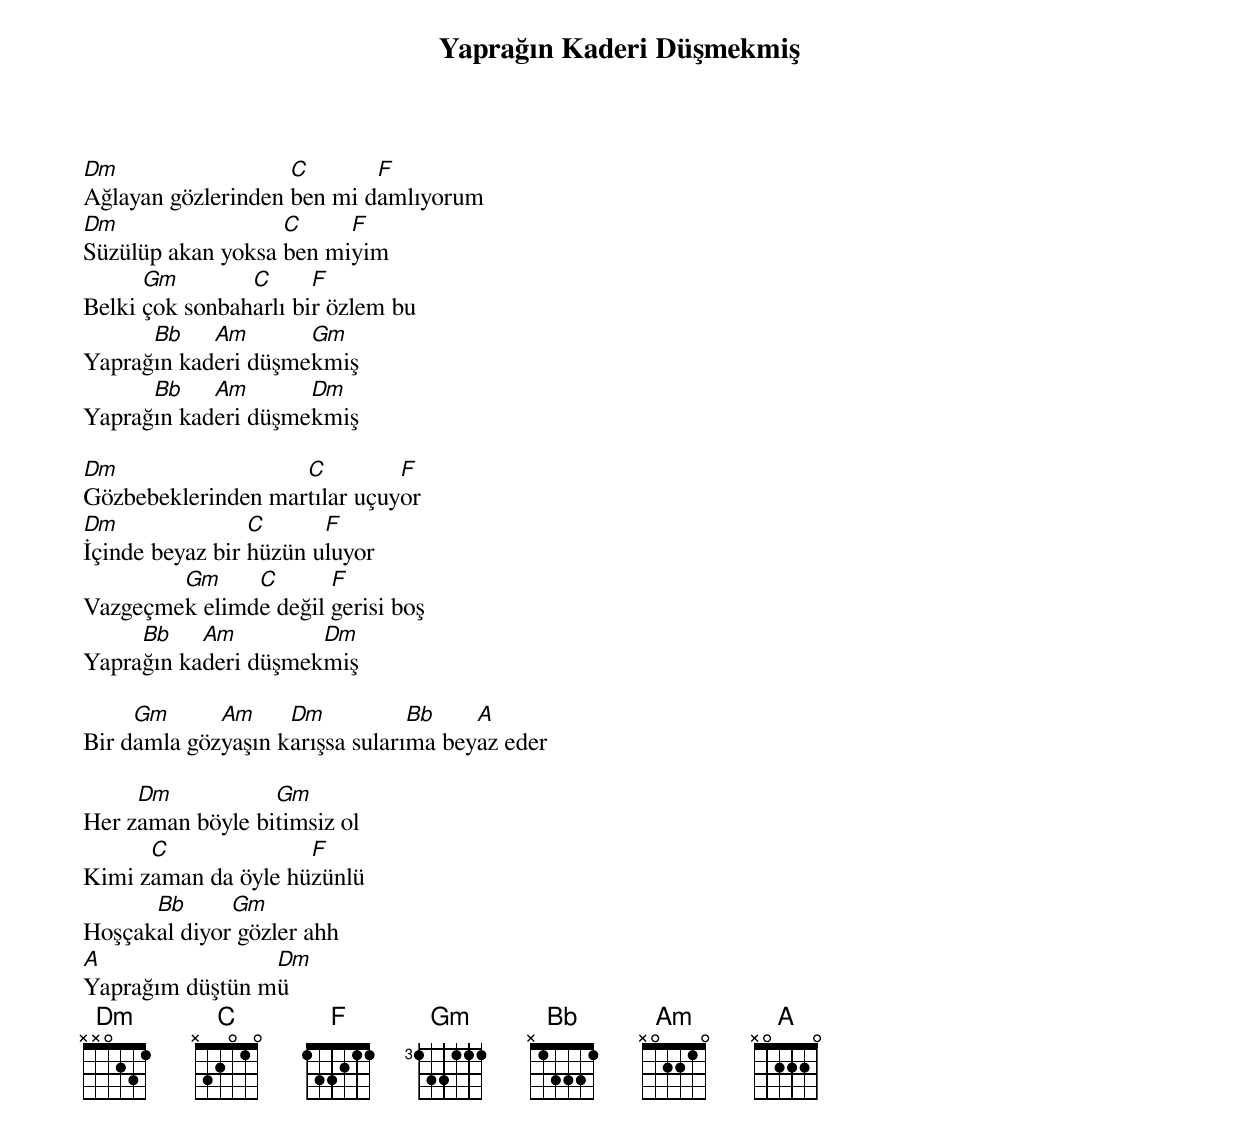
{title: Yaprağın Kaderi Düşmekmiş}
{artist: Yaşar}

Dm                  C       F
Ağlayan gözlerinden ben mi damlıyorum
Dm                 C     F
Süzülüp akan yoksa ben miyim
      Gm        C      F
Belki çok sonbaharlı bir özlem bu
      Bb    Am       Gm
Yaprağın kaderi düşmekmiş
      Bb    Am       Dm
Yaprağın kaderi düşmekmiş

Dm                  C         F
Gözbebeklerinden martılar uçuyor
Dm               C      F
İçinde beyaz bir hüzün uluyor
        Gm     C       F
Vazgeçmek elimde değil gerisi boş
     Bb    Am         Dm
Yaprağın kaderi düşmekmiş

     Gm      Am     Dm           Bb    A
Bir damla gözyaşın karışsa sularıma beyaz eder

     Dm           Gm
Her zaman böyle bitimsiz ol
      C              F
Kimi zaman da öyle hüzünlü
      Bb      Gm
Hoşçakal diyor gözler ahh
A                Dm
Yaprağım düştün mü
